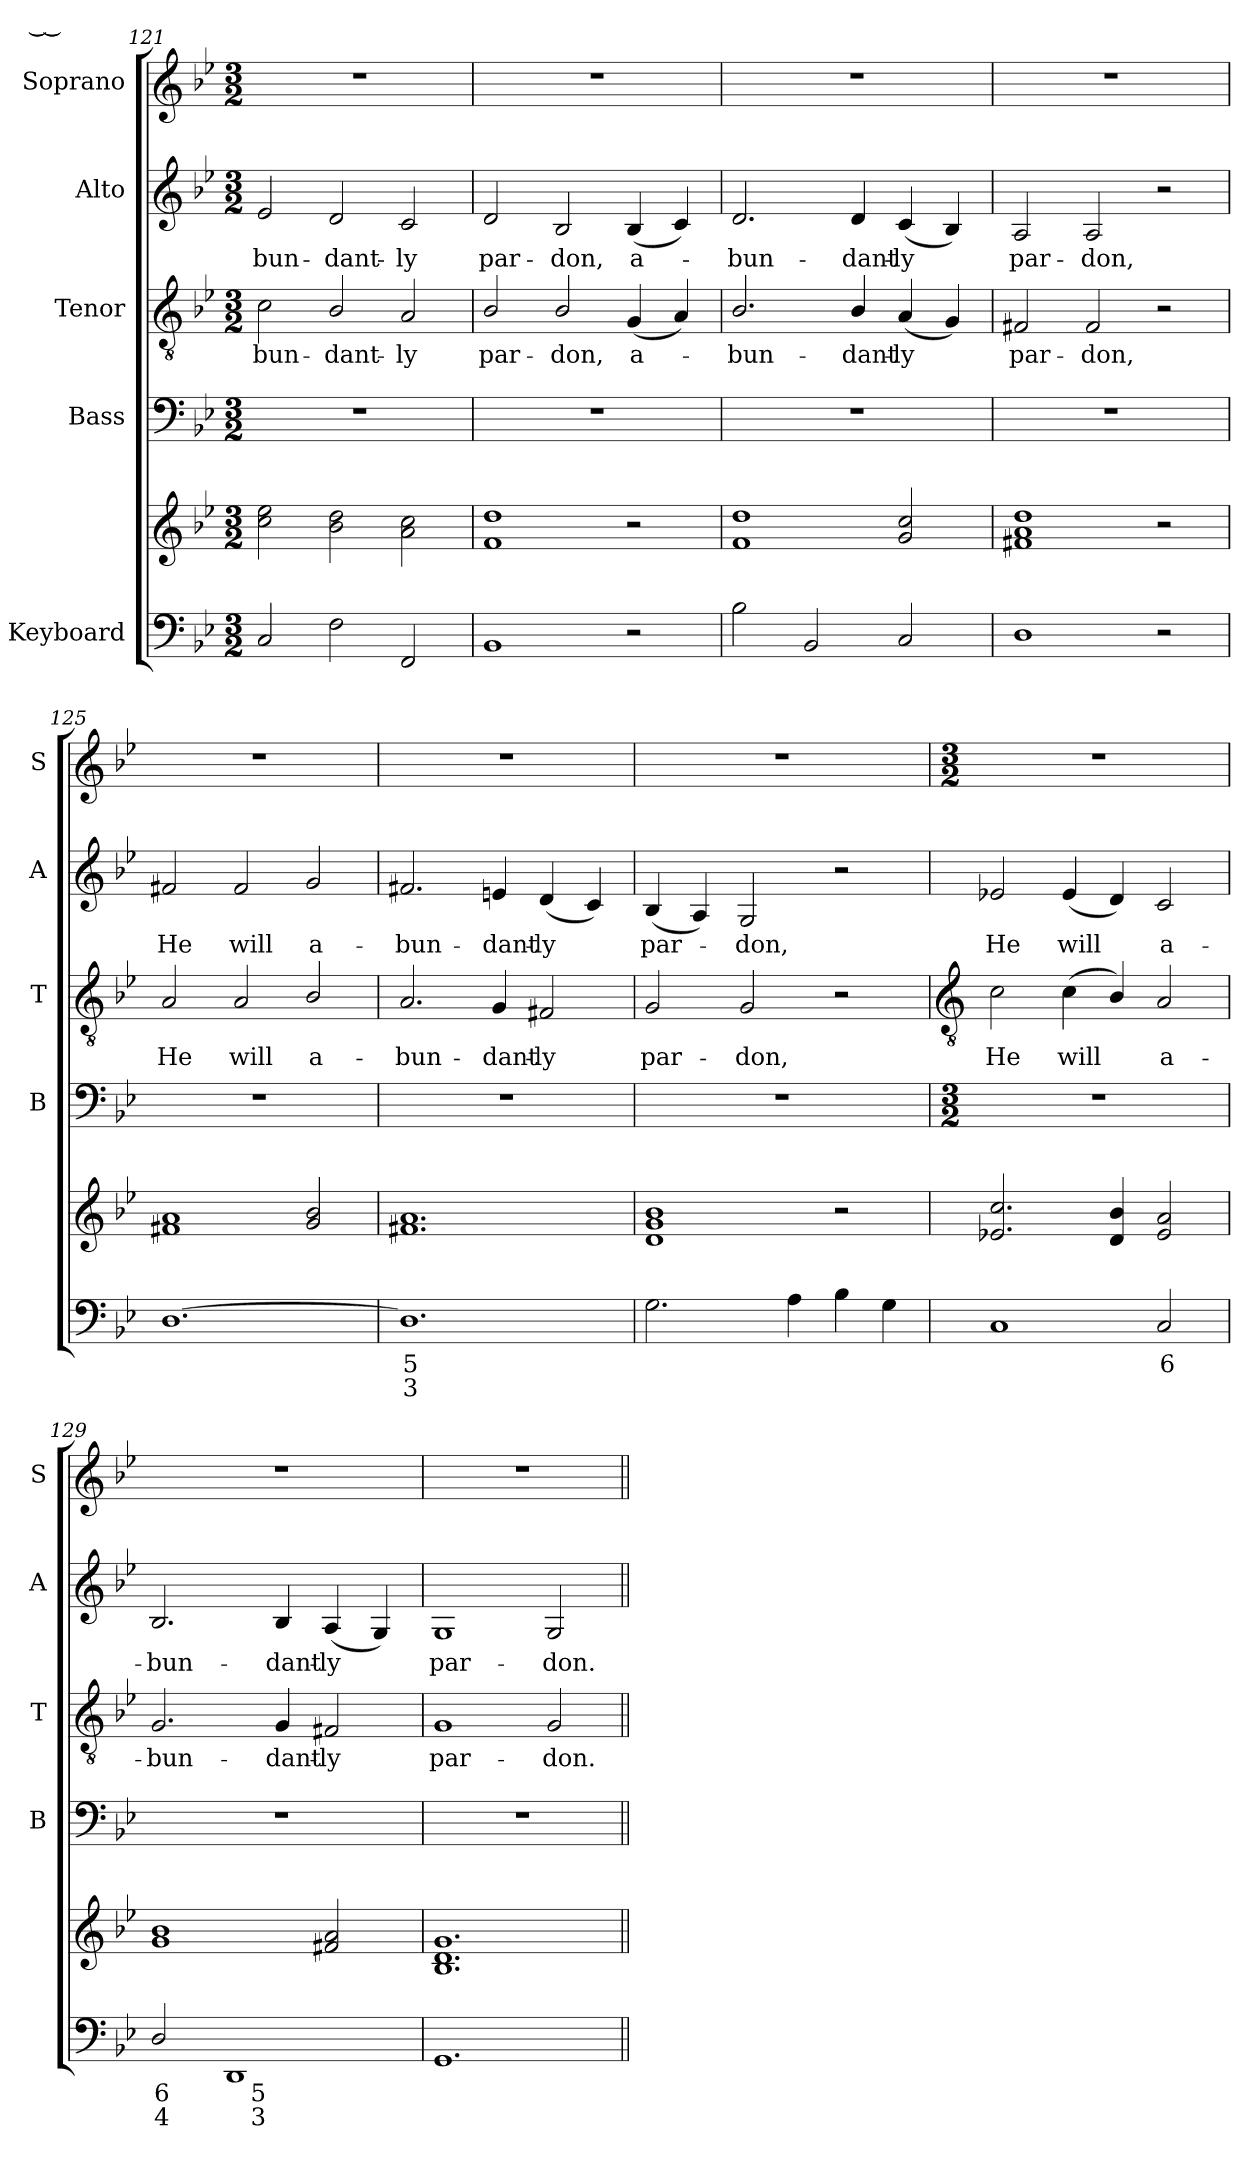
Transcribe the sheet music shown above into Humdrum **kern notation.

**kern	**text	**text	**text	**kern	**kern	**kern	**text	**kern	**text	**kern
*part5	*part5	*part5	*part5	*part5	*part4	*part3	*part3	*part2	*part2	*part1
*staff6	*staff6	*staff6	*staff6	*staff5	*staff4	*staff3	*staff3	*staff2	*staff2	*staff1
*I"Keyboard	*	*	*	*	*I"Bass	*I"Tenor	*	*I"Alto	*	*I"Soprano
*	*	*	*	*	*I'B	*I'T	*	*I'A	*	*I'S
!!LO:LB:g=z
*clefF4	*	*	*	*clefG2	*clefF4	*clefGv2	*	*clefG2	*	*clefG2
*k[b-e-]	*	*	*	*k[b-e-]	*k[b-e-]	*k[b-e-]	*	*k[b-e-]	*	*k[b-e-]
*B-:	*	*	*	*B-:	*B-:	*B-:	*	*B-:	*	*B-:
*M3/2	*	*	*	*M3/2	*M3/2	*M3/2	*	*M3/2	*	*M3/2
=121	=121	=121	=121	=121	=121	=121	=121	=121	=121	=121
!	!	!	!	!	!	!	!LO:LY:b	!	!LO:LY:b	!
2C	.	.	.	2cc 2ee-	1.r	2c	-bun-	2e-	-bun-	1.r
!	!	!	!	!	!	!	!LO:LY:b	!	!LO:LY:b	!
2F	.	.	.	2b- 2dd	.	2B-/	-dant-	2d	-dant-	.
!	!	!	!	!	!	!	!LO:LY:b	!	!LO:LY:b	!
2FF	.	.	.	2a 2cc	.	2A	-ly	2c	-ly	.
=122	=122	=122	=122	=122	=122	=122	=122	=122	=122	=122
!	!	!	!	!	!	!	!LO:LY:b	!	!LO:LY:b	!
1BB-	.	.	.	1f 1dd	1.r	2B-/	par-	2d	par-	1.r
!	!	!	!	!	!	!	!LO:LY:b	!	!LO:LY:b	!
.	.	.	.	.	.	2B-/	-don,	2B-	-don,	.
!	!	!	!	!	!	!	!LO:LY:b	!	!LO:LY:b	!
2r	.	.	.	2r	.	(<4G	a-	(<4B-	a-	.
.	.	.	.	.	.	4A)	.	4c)	.	.
=123	=123	=123	=123	=123	=123	=123	=123	=123	=123	=123
!	!	!	!	!	!	!	!LO:LY:b	!	!LO:LY:b	!
2B-	.	.	.	1f 1dd	1.r	2.B-/	bun-	2.d	bun-	1.r
2BB-	.	.	.	.	.	.	.	.	.	.
!	!	!	!	!	!	!	!LO:LY:b	!	!LO:LY:b	!
.	.	.	.	.	.	4B-/	-dant-	4d	-dant-	.
!	!	!	!	!	!	!	!LO:LY:b	!	!LO:LY:b	!
2C	.	.	.	2g 2cc	.	(<4A/	-ly	(<4c/	-ly	.
.	.	.	.	.	.	4G)	.	4B-)	.	.
=124	=124	=124	=124	=124	=124	=124	=124	=124	=124	=124
!	!	!	!	!	!	!	!LO:LY:b	!	!LO:LY:b	!
1D	.	.	.	1f#X 1a 1dd	1.r	2F#X	par-	2A	par-	1.r
!	!	!	!	!	!	!	!LO:LY:b	!	!LO:LY:b	!
.	.	.	.	.	.	2F#	-don,	2A	-don,	.
2r	.	.	.	2r	.	2r	.	2r	.	.
=125	=125	=125	=125	=125	=125	=125	=125	=125	=125	=125
!	!	!	!	!	!	!	!LO:LY:b	!	!LO:LY:b	!
[1.D	.	.	.	1f#X 1a	1.r	2A	He	2f#X	He	1.r
!	!	!	!	!	!	!	!LO:LY:b	!	!LO:LY:b	!
.	.	.	.	.	.	2A	will	2f#	will	.
!	!	!	!	!	!	!	!LO:LY:b	!	!LO:LY:b	!
.	.	.	.	2g 2b-	.	2B-/	a-	2g	a-	.
=126	=126	=126	=126	=126	=126	=126	=126	=126	=126	=126
!	!LO:LY:b	!LO:LY:b	!	!	!	!	!LO:LY:b	!	!LO:LY:b	!
1.D]	5	3	.	1.f#X 1.a	1.r	2.A	-bun-	2.f#X	-bun-	1.r
!	!	!	!	!	!	!	!LO:LY:b	!	!LO:LY:b	!
.	.	.	.	.	.	4G	-dant-	4en	-dant-	.
!	!	!	!	!	!	!	!LO:LY:b	!	!LO:LY:b	!
.	.	.	.	.	.	2F#X	-ly	(<4d	-ly	.
.	.	.	.	.	.	.	.	4c)	.	.
=127	=127	=127	=127	=127	=127	=127	=127	=127	=127	=127
!	!	!	!	!	!	!	!LO:LY:b	!	!LO:LY:b	!
2.G	.	.	.	1d 1g 1b-	1.r	2G	par-	(<4B-	par-	1.r
.	.	.	.	.	.	.	.	4A)	.	.
!	!	!	!	!	!	!	!LO:LY:b	!	!LO:LY:b	!
.	.	.	.	.	.	2G	-don,	2G	don,	.
4A	.	.	.	.	.	.	.	.	.	.
4B-	.	.	.	2r	.	2r	.	2r	.	.
4G	.	.	.	.	.	.	.	.	.	.
!!LO:LB:g=z
=128	=128	=128	=128	=128	=128	=128	=128	=128	=128	=128
*	*	*	*	*	*	*clefGv2	*	*	*	*
*	*	*	*	*	*M3/2	*	*	*	*	*M3/2
!	!	!	!	!	!	!	!LO:LY:b	!	!LO:LY:b	!
1C	.	.	.	2.e-X 2.cc	1.r	2c	He	2e-X	He	1.r
!	!	!	!	!	!	!	!LO:LY:b	!	!LO:LY:b	!
.	.	.	.	.	.	(<4c	will	(<4e-	will	.
.	.	.	.	4d 4b-	.	4B-/)	.	4d)	.	.
!	!LO:LY:b	!	!	!	!	!	!LO:LY:b	!	!LO:LY:b	!
2C	6	.	.	2e- 2a	.	2A	a-	2c	a-	.
=129	=129	=129	=129	=129	=129	=129	=129	=129	=129	=129
!	!LO:LY:b	!LO:LY:b	!	!	!	!	!LO:LY:b	!	!LO:LY:b	!
2D/	6	4	.	1g 1b-	1.r	2.G	-bun-	2.B-	-bun-	1.r
!	!LO:LY:b	!LO:LY:b	!LO:LY:b	!	!	!	!	!	!	!
1DD	_ 5	_ 3	.	.	.	.	.	.	.	.
!	!	!	!	!	!	!	!LO:LY:b	!	!LO:LY:b	!
.	.	.	.	.	.	4G	-dant-	4B-	-dant-	.
!	!	!	!	!	!	!	!LO:LY:b	!	!LO:LY:b	!
.	.	.	.	2f#X 2a	.	2F#X	-ly	(<4A	-ly	.
.	.	.	.	.	.	.	.	4G)	.	.
=130	=130	=130	=130	=130	=130	=130	=130	=130	=130	=130
!	!	!	!	!	!	!	!LO:LY:b	!	!LO:LY:b	!
1.GG	.	.	.	1.B- 1.d 1.g	1.r	1G	par-	1G	par-	1.r
!	!	!	!	!	!	!	!LO:LY:b	!	!LO:LY:b	!
.	.	.	.	.	.	2G	-don.	2G	-don.	.
=||	=||	=||	=||	=||	=||	=||	=||	=||	=||	=||
*-	*-	*-	*-	*-	*-	*-	*-	*-	*-	*-
